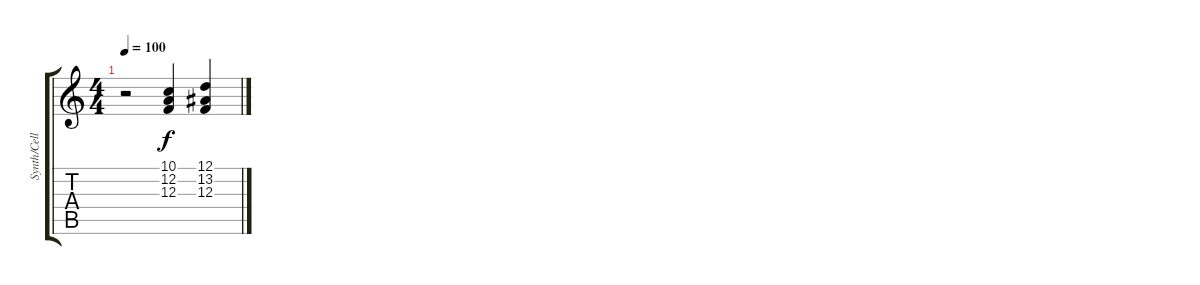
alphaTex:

\track ("Synth/Cello 1" "Synth/Cell") {instrument stringensemble2}
\staff {score tabs}
\tuning (D4 A3 F3 C3 G2 D2) {hide}
\ts (4 4)
\tempo 100
\clef g2
\ks c
r.2{dy f} (10.1 12.2 12.3).4 (12.1 13.2 12.3).4
